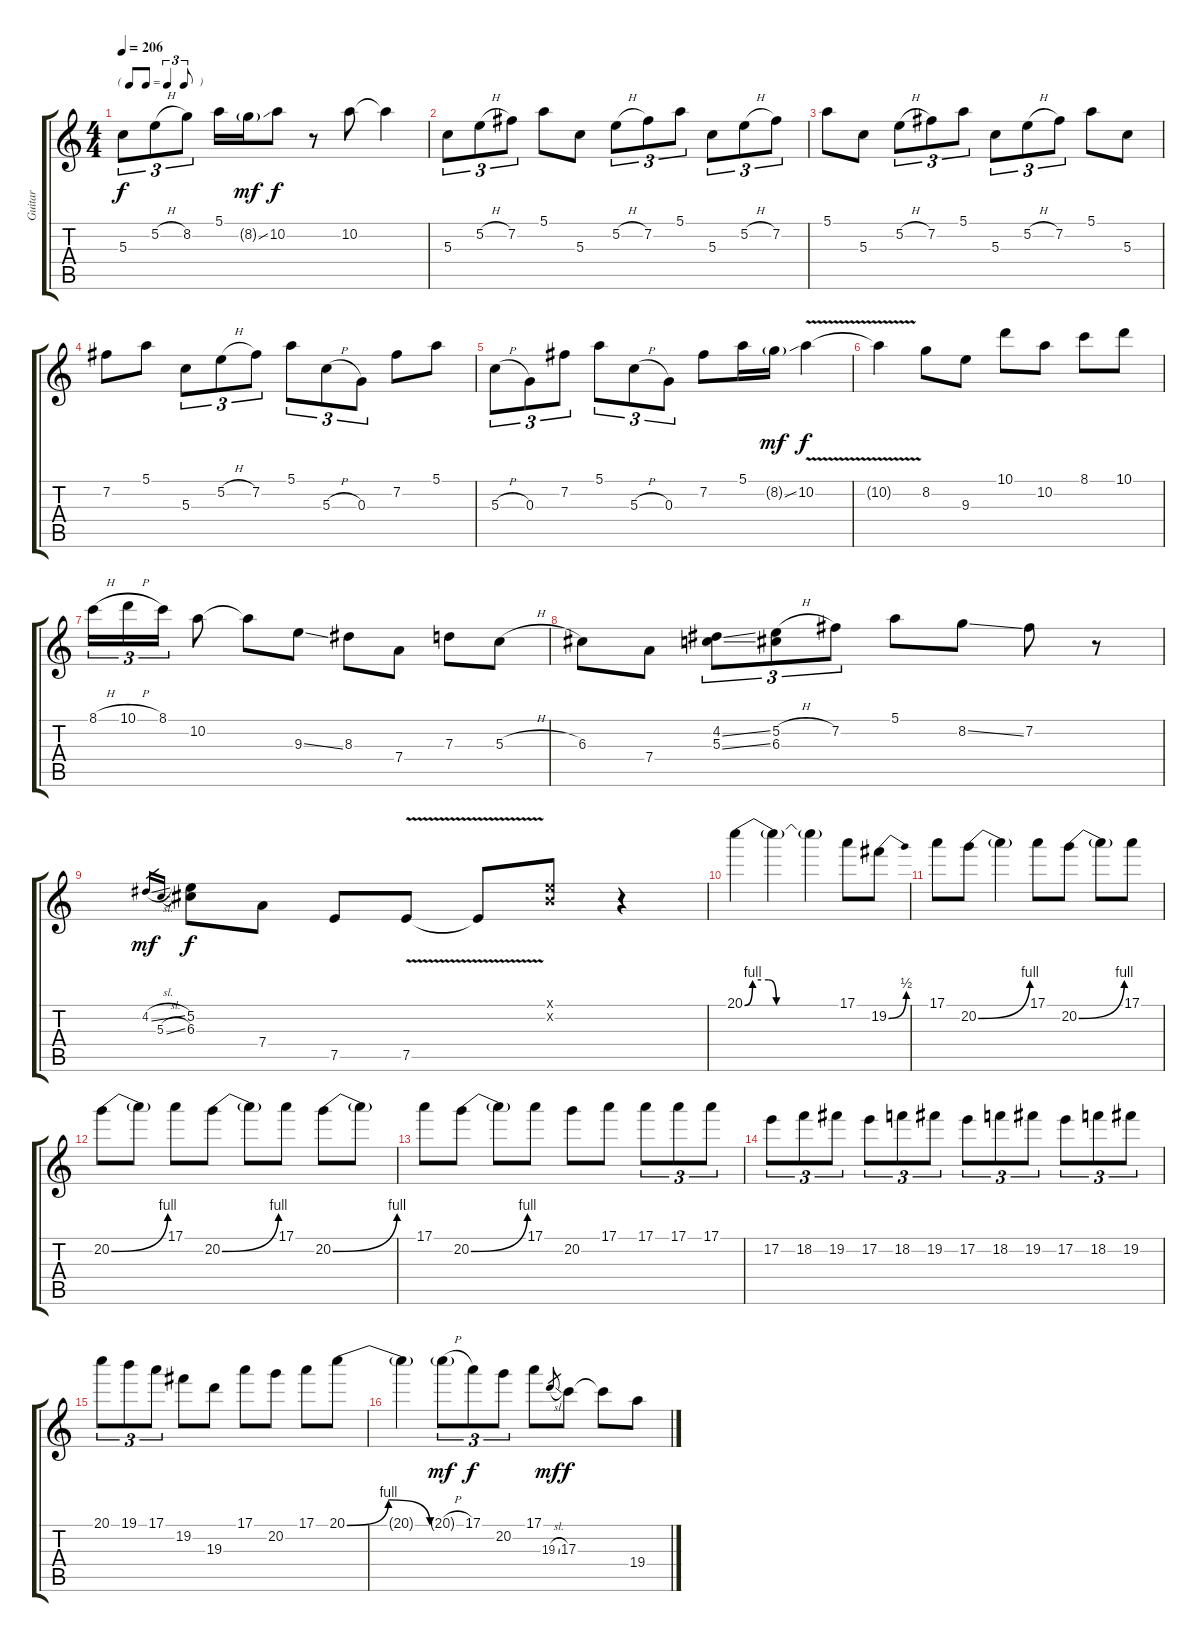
\track ("Guitar" "Guitar") {instrument overdrivenguitar}
\staff {score tabs}
\tuning (E4 B3 G3 D3 A2 E2) {hide}
\ts (4 4)
\tf triplet8th
\tempo 206
\clef g2
\ks c
5.3.8{tu (3 2) dy f} 5.2{h}.8{tu (3 2)} 8.2.8{tu (3 2)} 5.1.16 8.2{ss g}.16{dy mf} 10.2.8{dy f} r.8 10.2.8 10.2{t}.4 |
5.3.8{tu (3 2)} 5.2{h}.8{tu (3 2)} 7.2.8{tu (3 2)} 5.1.8 5.3.8 5.2{h}.8{tu (3 2)} 7.2.8{tu (3 2)} 5.1.8{tu (3 2)} 5.3.8{tu (3 2)} 5.2{h}.8{tu (3 2)} 7.2.8{tu (3 2)} |
5.1.8 5.3.8 5.2{h}.8{tu (3 2)} 7.2.8{tu (3 2)} 5.1.8{tu (3 2)} 5.3.8{tu (3 2)} 5.2{h}.8{tu (3 2)} 7.2.8{tu (3 2)} 5.1.8 5.3.8 |
7.2.8 5.1.8 5.3.8{tu (3 2)} 5.2{h}.8{tu (3 2)} 7.2.8{tu (3 2)} 5.1.8{tu (3 2)} 5.3{h}.8{tu (3 2)} 0.3.8{tu (3 2)} 7.2.8 5.1.8 |
5.3{h}.8{tu (3 2)} 0.3.8{tu (3 2)} 7.2.8{tu (3 2)} 5.1.8{tu (3 2)} 5.3{h}.8{tu (3 2)} 0.3.8{tu (3 2)} 7.2.8 5.1.16 8.2{ss g}.16{dy mf} 10.2{v}.4{dy f} |
10.2{t}.4 8.2.8 9.3.8 10.1.8 10.2.8 8.1.8 10.1.8 |
8.1{h}.16{tu (3 2)} 10.1{h}.16{tu (3 2)} 8.1.16{tu (3 2)} 10.2.8 10.2{t}.8 9.3{ss}.8 8.3.8 7.4.8 7.3.8 5.3{h}.8 |
6.3.8 7.4.8 (4.2{ss} 5.3{ss}).8{tu (3 2)} (5.2{h} 6.3).8{tu (3 2)} 7.2.8{tu (3 2)} 5.1.8 8.2{ss}.8 7.2.8 r.8 |
4.2{sl}.16{gr dy mf} 5.3{sl}.16{gr} (5.2 6.3).8{dy f} 7.4.8 7.5.8 7.5{v}.8 7.5{t}.8 (0.1{x} 0.2{x}).8 r.4 |
20.1{be (custom 0 0 5 4 15 4 20 0 60 0)}.4 20.1{t}.4 20.1{t}.4 17.1.8 19.2{be (bend 0 0 60 2)}.8 |
17.1.8 20.2{be (bend 0 0 60 4)}.8 20.2{t}.4 17.1.8 20.2{be (bend 0 0 60 4)}.8 20.2{t}.8 17.1.8 |
20.2{be (bend 0 0 60 4)}.8 20.2{t}.8 17.1.8 20.2{be (bend 0 0 60 4)}.8 20.2{t}.8 17.1.8 20.2{be (bend 0 0 60 4)}.8 20.2{t}.8 |
17.1.8 20.2{be (bend 0 0 60 4)}.8 20.2{t}.8 17.1.8 20.2.8 17.1.8 17.1.8{tu (3 2)} 17.1.8{tu (3 2)} 17.1.8{tu (3 2)} |
17.2.8{tu (3 2)} 18.2.8{tu (3 2)} 19.2.8{tu (3 2)} 17.2.8{tu (3 2)} 18.2.8{tu (3 2)} 19.2.8{tu (3 2)} 17.2.8{tu (3 2)} 18.2.8{tu (3 2)} 19.2.8{tu (3 2)} 17.2.8{tu (3 2)} 18.2.8{tu (3 2)} 19.2.8{tu (3 2)} |
20.1.8{tu (3 2)} 19.1.8{tu (3 2)} 17.1.8{tu (3 2)} 19.2.8 19.3.8 17.1.8 20.2.8 17.1.8 20.1{be (bendrelease 0 0 30 4 40 4 60 0)}.8 |
20.1{t}.4 20.1{h g}.8{tu (3 2) dy mf} 17.1.8{tu (3 2) dy f} 20.2.8{tu (3 2)} 17.1.8 19.3{sl}.8{gr dy mf} 17.3.8{dy f} 17.3{t}.8 19.4.8
